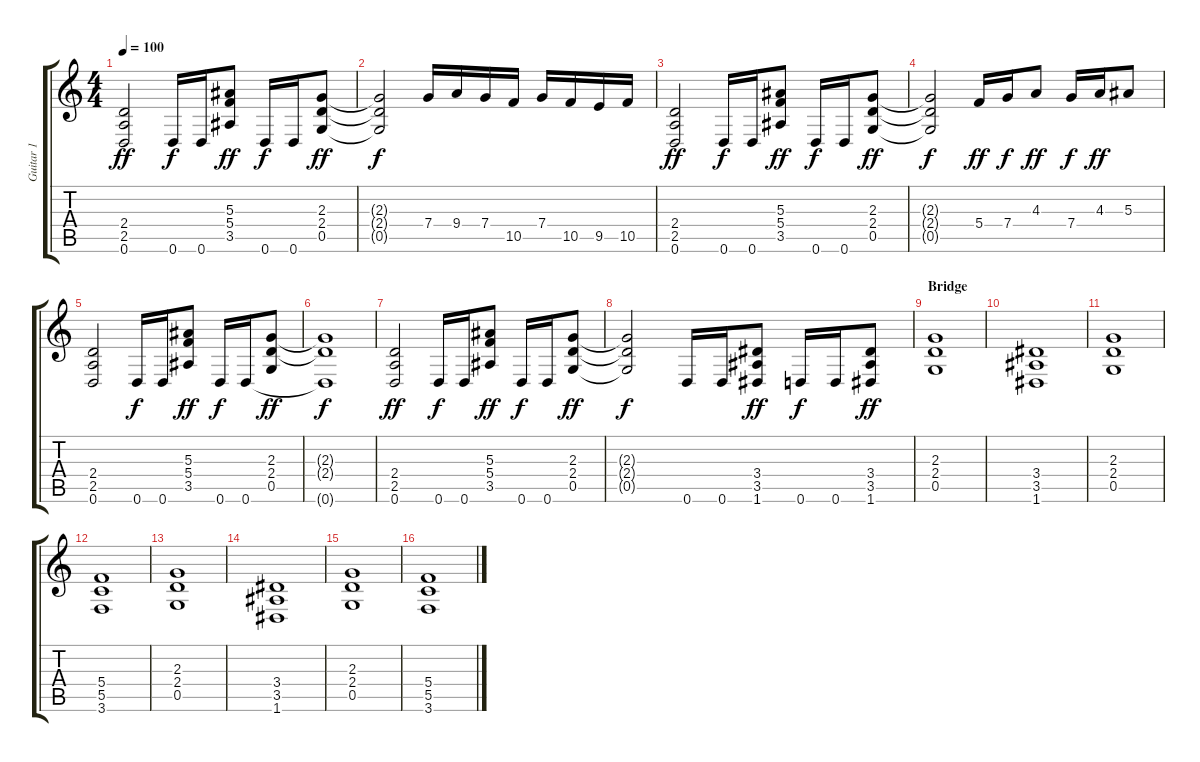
\track ("Guitar 1" "Guitar 1") {instrument distortionguitar}
\staff {score tabs}
\tuning (D4 A3 F3 C3 G2 D2) {hide}
\ts (4 4)
\tempo 100
\clef g2
\ks c
(2.4 2.5 0.6).2{dy ff} 0.6.16{dy f} 0.6.16 (5.3 5.4 3.5).8{dy ff} 0.6.16{dy f} 0.6.16 (2.3 2.4 0.5).8{dy ff} |
(2.3{t} 2.4{t} 0.5{t}).2{dy f} 7.4.16 9.4.16 7.4.16 10.5.16 7.4.16 10.5.16 9.5.16 10.5.16 |
(2.4 2.5 0.6).2{dy ff} 0.6.16{dy f} 0.6.16 (5.3 5.4 3.5).8{dy ff} 0.6.16{dy f} 0.6.16 (2.3 2.4 0.5).8{dy ff} |
(2.3{t} 2.4{t} 0.5{t}).2{dy f} 5.4.16{dy ff} 7.4.16{dy f} 4.3.8{dy ff} 7.4.16{dy f} 4.3.16{dy ff} 5.3.8 |
(2.4 2.5 0.6).2 0.6.16{dy f} 0.6.16 (5.3 5.4 3.5).8{dy ff} 0.6.16{dy f} 0.6.16 (2.3 2.4 0.5).8{dy ff} |
(2.3{t} 2.4{t} 0.6{t}).1{dy f} |
(2.4 2.5 0.6).2{dy ff} 0.6.16{dy f} 0.6.16 (5.3 5.4 3.5).8{dy ff} 0.6.16{dy f} 0.6.16 (2.3 2.4 0.5).8{dy ff} |
(2.3{t} 2.4{t} 0.5{t}).2{dy f} 0.6.16 0.6.16 (3.4 3.5 1.6).8{dy ff} 0.6.16{dy f} 0.6.16 (3.4 3.5 1.6).8{dy ff} |
\section ("" "Bridge")
(2.3 2.4 0.5).1 |
(3.4 3.5 1.6).1 |
(2.3 2.4 0.5).1 |
(5.4 5.5 3.6).1 |
(2.3 2.4 0.5).1 |
(3.4 3.5 1.6).1 |
(2.3 2.4 0.5).1 |
(5.4 5.5 3.6).1
